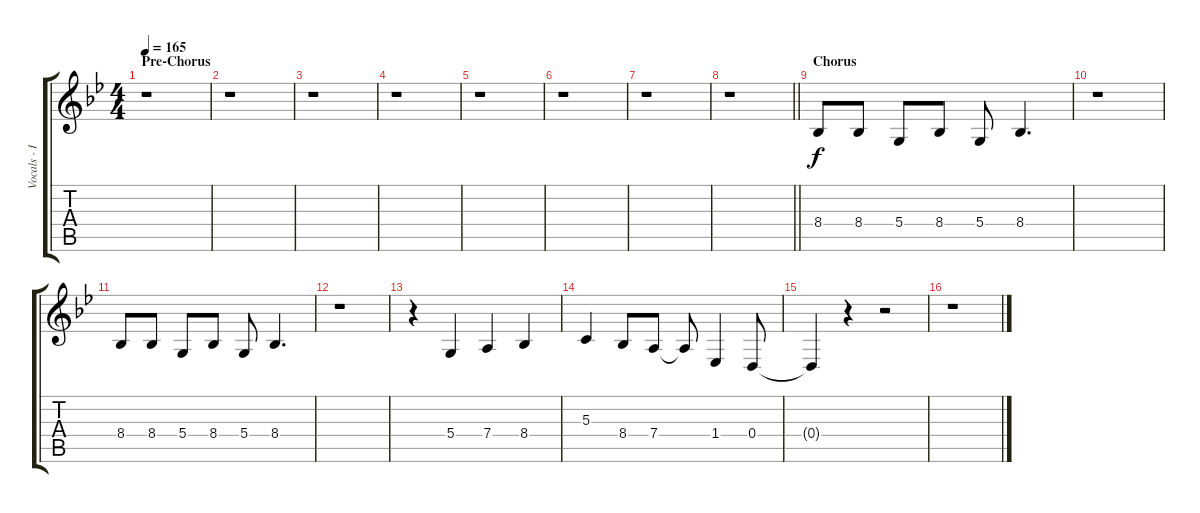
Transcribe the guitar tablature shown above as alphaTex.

\track ("Vocals - Ian" "Vocals - I") {instrument lead1square}
\staff {score tabs}
\tuning (E4 B3 G3 D3 A2 D2) {hide}
\ts (4 4)
\section ("" "Pre-Chorus")
\tempo 165
\clef g2
\ks gminor
r.1{dy f} |
r.1 |
r.1 |
r.1 |
r.1 |
r.1 |
r.1 |
\barLineRight lightlight
r.1 |
\section ("" "Chorus")
8.4.8 8.4.8 5.4.8 8.4.8 5.4.8 8.4.4{d} |
r.1 |
8.4.8 8.4.8 5.4.8 8.4.8 5.4.8 8.4.4{d} |
r.1 |
r.4 5.4.4 7.4.4 8.4.4 |
5.3.4 8.4.8 7.4.8 7.4{t}.8 1.4.4 0.4.8 |
0.4{t}.4 r.4 r.2 |
r.1
